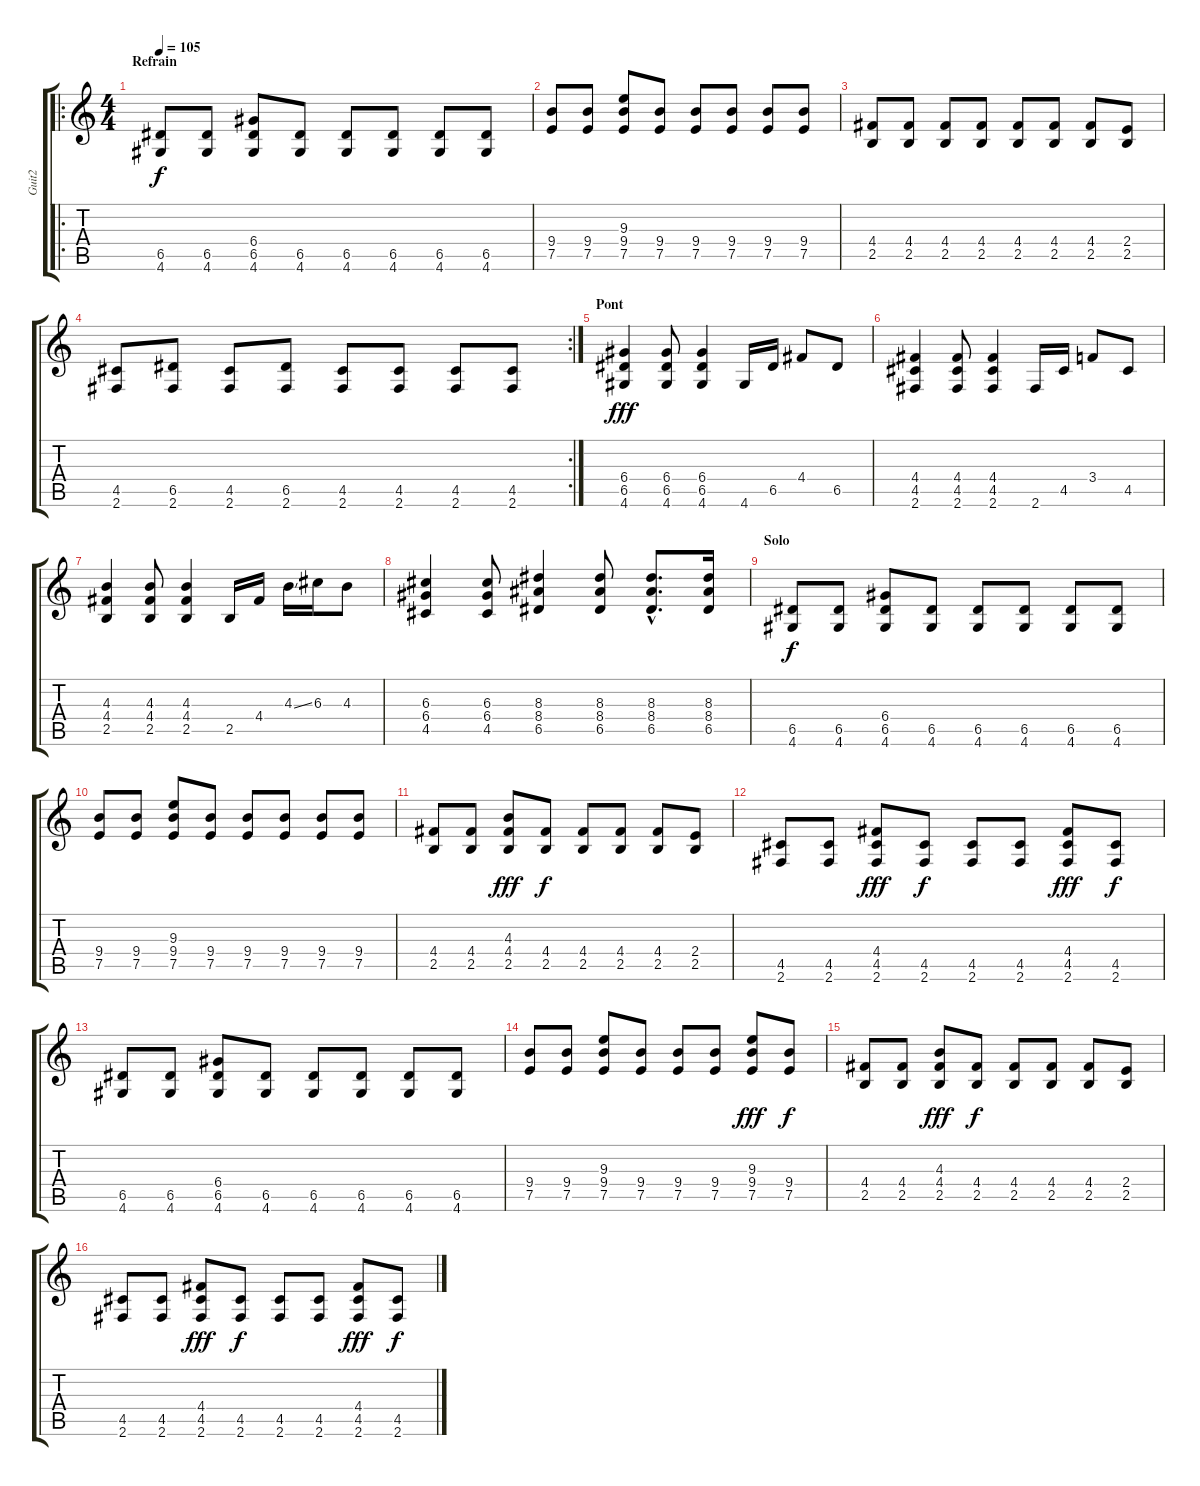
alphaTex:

\track ("Guit2" "Guit2") {instrument overdrivenguitar}
\staff {score tabs}
\tuning (E4 B3 G3 D3 A2 E2) {hide}
\ro
\ts (4 4)
\section ("" "Refrain")
\tempo 105
\clef g2
\ks c
(6.5 4.6).8{dy f} (6.5 4.6).8 (6.4 6.5 4.6).8 (6.5 4.6).8 (6.5 4.6).8 (6.5 4.6).8 (6.5 4.6).8 (6.5 4.6).8 |
(9.4 7.5).8 (9.4 7.5).8 (9.3 9.4 7.5).8 (9.4 7.5).8 (9.4 7.5).8 (9.4 7.5).8 (9.4 7.5).8 (9.4 7.5).8 |
(4.4 2.5).8 (4.4 2.5).8 (4.4 2.5).8 (4.4 2.5).8 (4.4 2.5).8 (4.4 2.5).8 (4.4 2.5).8 (2.4 2.5).8 |
\rc 2
(4.5 2.6).8 (6.5 2.6).8 (4.5 2.6).8 (6.5 2.6).8 (4.5 2.6).8 (4.5 2.6).8 (4.5 2.6).8 (4.5 2.6).8 |
\section ("" "Pont")
(6.4 6.5 4.6).4{dy fff instrument electricguitarclean} (6.4 6.5 4.6).8 (6.4 6.5 4.6).4 4.6.16 6.5.16 4.4.8 6.5.8 |
(4.4 4.5 2.6).4 (4.4 4.5 2.6).8 (4.4 4.5 2.6).4 2.6.16 4.5.16 3.4.8 4.5.8 |
(4.3 4.4 2.5).4 (4.3 4.4 2.5).8 (4.3 4.4 2.5).4 2.5.16 4.4.16 4.3{ss}.16 6.3.16 4.3.8 |
(6.3 6.4 4.5).4 (6.3 6.4 4.5).8 (8.3 8.4 6.5).4 (8.3 8.4 6.5).8 (8.3{hac} 8.4{hac} 6.5{hac}).8{d} (8.3 8.4 6.5).16 |
\section ("" "Solo")
(6.5 4.6).8{dy f instrument overdrivenguitar} (6.5 4.6).8 (6.4 6.5 4.6).8 (6.5 4.6).8 (6.5 4.6).8 (6.5 4.6).8 (6.5 4.6).8 (6.5 4.6).8 |
(9.4 7.5).8 (9.4 7.5).8 (9.3 9.4 7.5).8 (9.4 7.5).8 (9.4 7.5).8 (9.4 7.5).8 (9.4 7.5).8 (9.4 7.5).8 |
(4.4 2.5).8 (4.4 2.5).8 (4.3 4.4 2.5).8{dy fff} (4.4 2.5).8{dy f} (4.4 2.5).8 (4.4 2.5).8 (4.4 2.5).8 (2.4 2.5).8 |
(4.5 2.6).8 (4.5 2.6).8 (4.4 4.5 2.6).8{dy fff} (4.5 2.6).8{dy f} (4.5 2.6).8 (4.5 2.6).8 (4.4 4.5 2.6).8{dy fff} (4.5 2.6).8{dy f} |
(6.5 4.6).8 (6.5 4.6).8 (6.4 6.5 4.6).8 (6.5 4.6).8 (6.5 4.6).8 (6.5 4.6).8 (6.5 4.6).8 (6.5 4.6).8 |
(9.4 7.5).8 (9.4 7.5).8 (9.3 9.4 7.5).8 (9.4 7.5).8 (9.4 7.5).8 (9.4 7.5).8 (9.3 9.4 7.5).8{dy fff} (9.4 7.5).8{dy f} |
(4.4 2.5).8 (4.4 2.5).8 (4.3 4.4 2.5).8{dy fff} (4.4 2.5).8{dy f} (4.4 2.5).8 (4.4 2.5).8 (4.4 2.5).8 (2.4 2.5).8 |
(4.5 2.6).8 (4.5 2.6).8 (4.4 4.5 2.6).8{dy fff} (4.5 2.6).8{dy f} (4.5 2.6).8 (4.5 2.6).8 (4.4 4.5 2.6).8{dy fff} (4.5 2.6).8{dy f}
